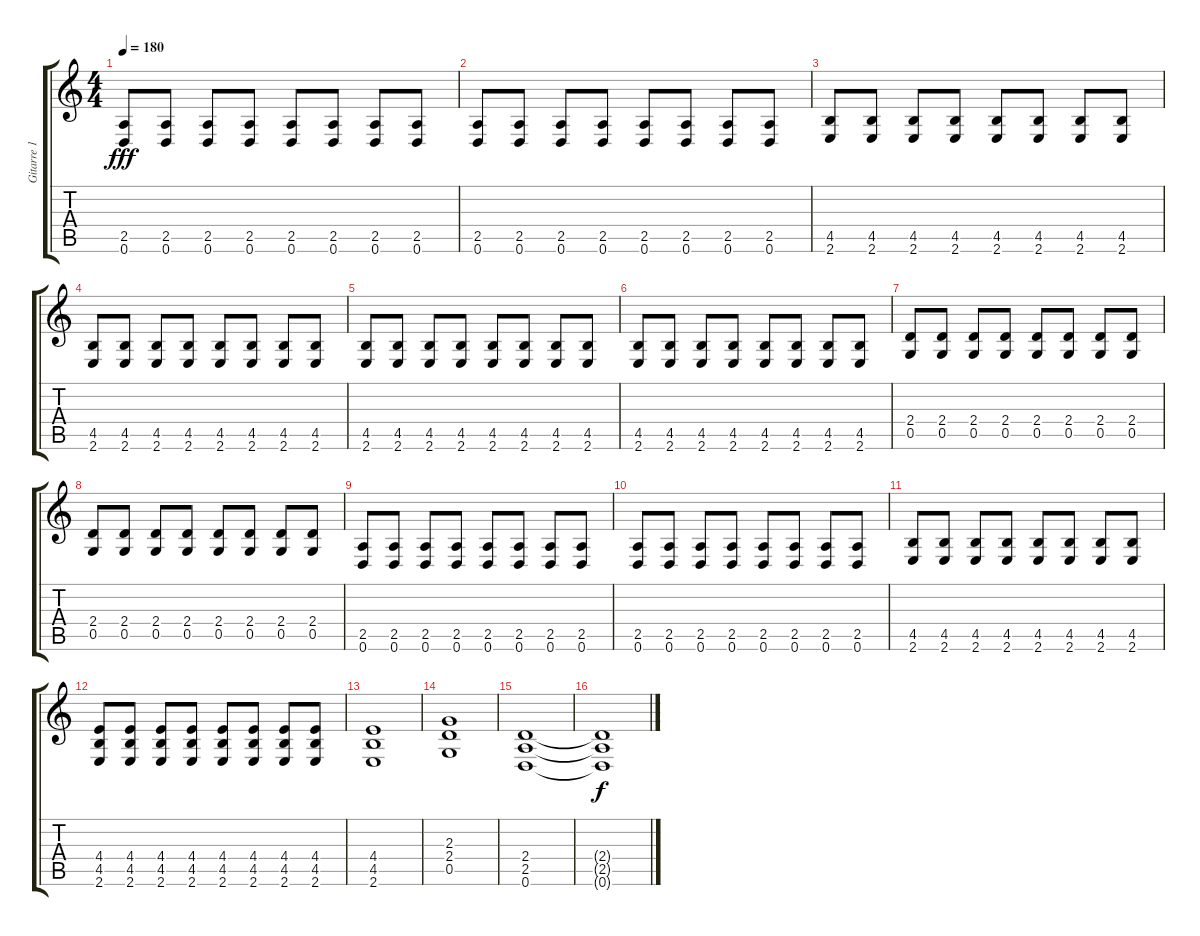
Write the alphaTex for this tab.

\track ("Gitarre 1" "Gitarre 1") {instrument overdrivenguitar}
\staff {score tabs}
\tuning (D4 A3 F3 C3 G2 D2) {hide}
\ts (4 4)
\tempo 180
\clef g2
\ks c
(2.5 0.6).8{dy fff} (2.5 0.6).8 (2.5 0.6).8 (2.5 0.6).8 (2.5 0.6).8 (2.5 0.6).8 (2.5 0.6).8 (2.5 0.6).8 |
(2.5 0.6).8 (2.5 0.6).8 (2.5 0.6).8 (2.5 0.6).8 (2.5 0.6).8 (2.5 0.6).8 (2.5 0.6).8 (2.5 0.6).8 |
(4.5 2.6).8 (4.5 2.6).8 (4.5 2.6).8 (4.5 2.6).8 (4.5 2.6).8 (4.5 2.6).8 (4.5 2.6).8 (4.5 2.6).8 |
(4.5 2.6).8 (4.5 2.6).8 (4.5 2.6).8 (4.5 2.6).8 (4.5 2.6).8 (4.5 2.6).8 (4.5 2.6).8 (4.5 2.6).8 |
(4.5 2.6).8 (4.5 2.6).8 (4.5 2.6).8 (4.5 2.6).8 (4.5 2.6).8 (4.5 2.6).8 (4.5 2.6).8 (4.5 2.6).8 |
(4.5 2.6).8 (4.5 2.6).8 (4.5 2.6).8 (4.5 2.6).8 (4.5 2.6).8 (4.5 2.6).8 (4.5 2.6).8 (4.5 2.6).8 |
(2.4 0.5).8 (2.4 0.5).8 (2.4 0.5).8 (2.4 0.5).8 (2.4 0.5).8 (2.4 0.5).8 (2.4 0.5).8 (2.4 0.5).8 |
(2.4 0.5).8 (2.4 0.5).8 (2.4 0.5).8 (2.4 0.5).8 (2.4 0.5).8 (2.4 0.5).8 (2.4 0.5).8 (2.4 0.5).8 |
(2.5 0.6).8 (2.5 0.6).8 (2.5 0.6).8 (2.5 0.6).8 (2.5 0.6).8 (2.5 0.6).8 (2.5 0.6).8 (2.5 0.6).8 |
(2.5 0.6).8 (2.5 0.6).8 (2.5 0.6).8 (2.5 0.6).8 (2.5 0.6).8 (2.5 0.6).8 (2.5 0.6).8 (2.5 0.6).8 |
(4.5 2.6).8 (4.5 2.6).8 (4.5 2.6).8 (4.5 2.6).8 (4.5 2.6).8 (4.5 2.6).8 (4.5 2.6).8 (4.5 2.6).8 |
(4.4 4.5 2.6).8 (4.4 4.5 2.6).8 (4.4 4.5 2.6).8 (4.4 4.5 2.6).8 (4.4 4.5 2.6).8 (4.4 4.5 2.6).8 (4.4 4.5 2.6).8 (4.4 4.5 2.6).8 |
(4.4 4.5 2.6).1 |
(2.3 2.4 0.5).1 |
(2.4 2.5 0.6).1 |
(2.4{t} 2.5{t} 0.6{t}).1{dy f}
